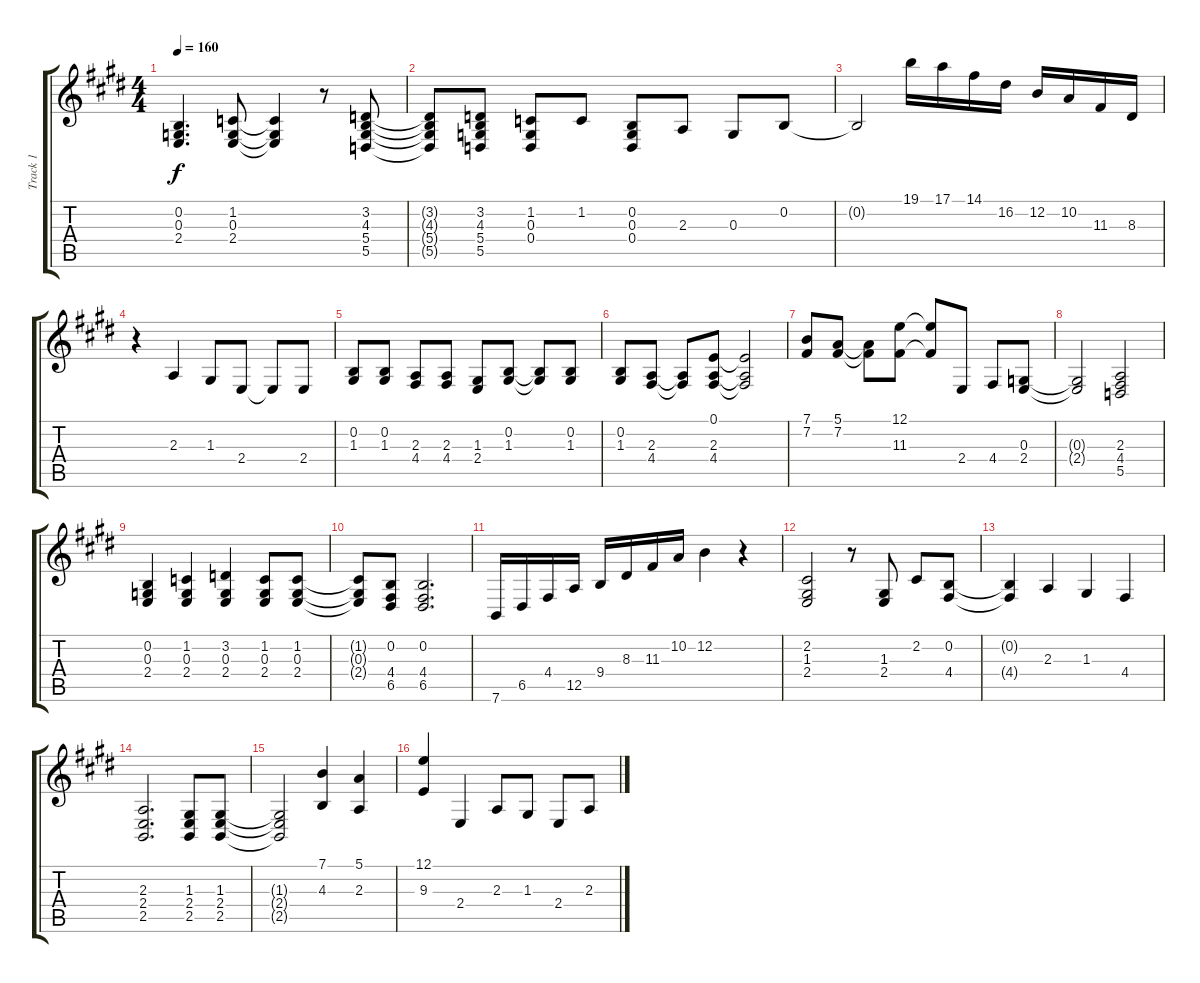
\track ("Track 1" "Track 1") {instrument lead1square}
\staff {score tabs}
\tuning (E4 B3 G3 D3 A2 E2) {hide}
\ts (4 4)
\tempo 160
\clef g2
\ks e
(0.2 0.3 2.4).4{d dy f} (1.2 0.3 2.4).8 (1.2{t} 0.3{t} 2.4{t}).4 r.8 (3.2 4.3 5.4 5.5).8 |
(3.2{t} 4.3{t} 5.4{t} 5.5{t}).8 (3.2 4.3 5.4 5.5).8 (1.2 0.3 0.4).8 1.2.8 (0.2 0.3 0.4).8 2.3.8 0.3.8 0.2.8 |
0.2{t}.2 19.1.16 17.1.16 14.1.16 16.2.16 12.2.16 10.2.16 11.3.16 8.3.16 |
r.4 2.3.4 1.3.8 2.4.8 2.4{t}.8 2.4.8 |
(0.2 1.3).8 (0.2 1.3).8 (2.3 4.4).8 (2.3 4.4).8 (1.3 2.4).8 (0.2 1.3).8 (0.2{t} 1.3{t}).8 (0.2 1.3).8 |
(0.2 1.3).8 (2.3 4.4).8 (2.3{t} 4.4{t}).8 (0.1 2.3 4.4).8 (0.1{t} 2.3{t} 4.4{t}).2 |
(7.1 7.2).8 (5.1 7.2).8 (5.1{t} 7.2{t}).8 (12.1 11.3).8 (12.1{t} 11.3{t}).8 2.4.8 4.4.8 (0.3 2.4).8 |
(0.3{t} 2.4{t}).2 (2.3 4.4 5.5).2 |
(0.2 0.3 2.4).4 (1.2 0.3 2.4).4 (3.2 0.3 2.4).4 (1.2 0.3 2.4).8 (1.2 0.3 2.4).8 |
(1.2{t} 0.3{t} 2.4{t}).8 (0.2 4.4 6.5).8 (0.2 4.4 6.5).2{d} |
7.6.16 6.5.16 4.4.16 12.5.16 9.4.16 8.3.16 11.3.16 10.2.16 12.2.4 r.4 |
(2.2 1.3 2.4).2 r.8 (1.3 2.4).8 2.2.8 (0.2 4.4).8 |
(0.2{t} 4.4{t}).4 2.3.4 1.3.4 4.4.4 |
(2.3 2.4 2.5).2{d} (1.3 2.4 2.5).8 (1.3 2.4 2.5).8 |
(1.3{t} 2.4{t} 2.5{t}).2 (7.1 4.3).4 (5.1 2.3).4 |
(12.1 9.3).4 2.4.4 2.3.8 1.3.8 2.4.8 2.3.8
